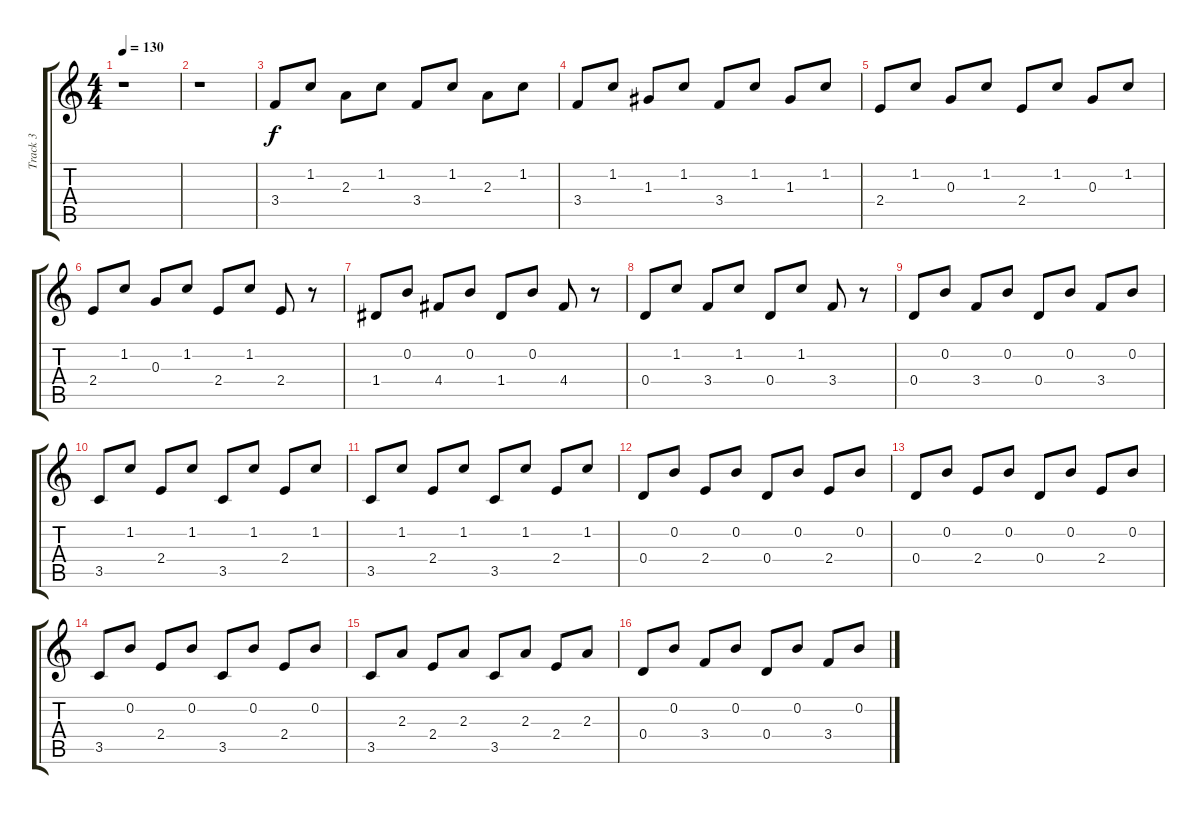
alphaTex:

\track ("Track 3" "Track 3") {instrument electricbassfinger}
\staff {score tabs}
\tuning (E4 B3 G3 D3 A2 E2) {hide}
\ts (4 4)
\tempo 130
\clef g2
\ks c
r.1{dy f} |
r.1 |
3.4.8 1.2.8 2.3.8 1.2.8 3.4.8 1.2.8 2.3.8 1.2.8 |
3.4.8 1.2.8 1.3.8 1.2.8 3.4.8 1.2.8 1.3.8 1.2.8 |
2.4.8 1.2.8 0.3.8 1.2.8 2.4.8 1.2.8 0.3.8 1.2.8 |
2.4.8 1.2.8 0.3.8 1.2.8 2.4.8 1.2.8 2.4.8 r.8 |
1.4.8 0.2.8 4.4.8 0.2.8 1.4.8 0.2.8 4.4.8 r.8 |
0.4.8 1.2.8 3.4.8 1.2.8 0.4.8 1.2.8 3.4.8 r.8 |
0.4.8 0.2.8 3.4.8 0.2.8 0.4.8 0.2.8 3.4.8 0.2.8 |
3.5.8 1.2.8 2.4.8 1.2.8 3.5.8 1.2.8 2.4.8 1.2.8 |
3.5.8 1.2.8 2.4.8 1.2.8 3.5.8 1.2.8 2.4.8 1.2.8 |
0.4.8 0.2.8 2.4.8 0.2.8 0.4.8 0.2.8 2.4.8 0.2.8 |
0.4.8 0.2.8 2.4.8 0.2.8 0.4.8 0.2.8 2.4.8 0.2.8 |
3.5.8 0.2.8 2.4.8 0.2.8 3.5.8 0.2.8 2.4.8 0.2.8 |
3.5.8 2.3.8 2.4.8 2.3.8 3.5.8 2.3.8 2.4.8 2.3.8 |
0.4.8 0.2.8 3.4.8 0.2.8 0.4.8 0.2.8 3.4.8 0.2.8
